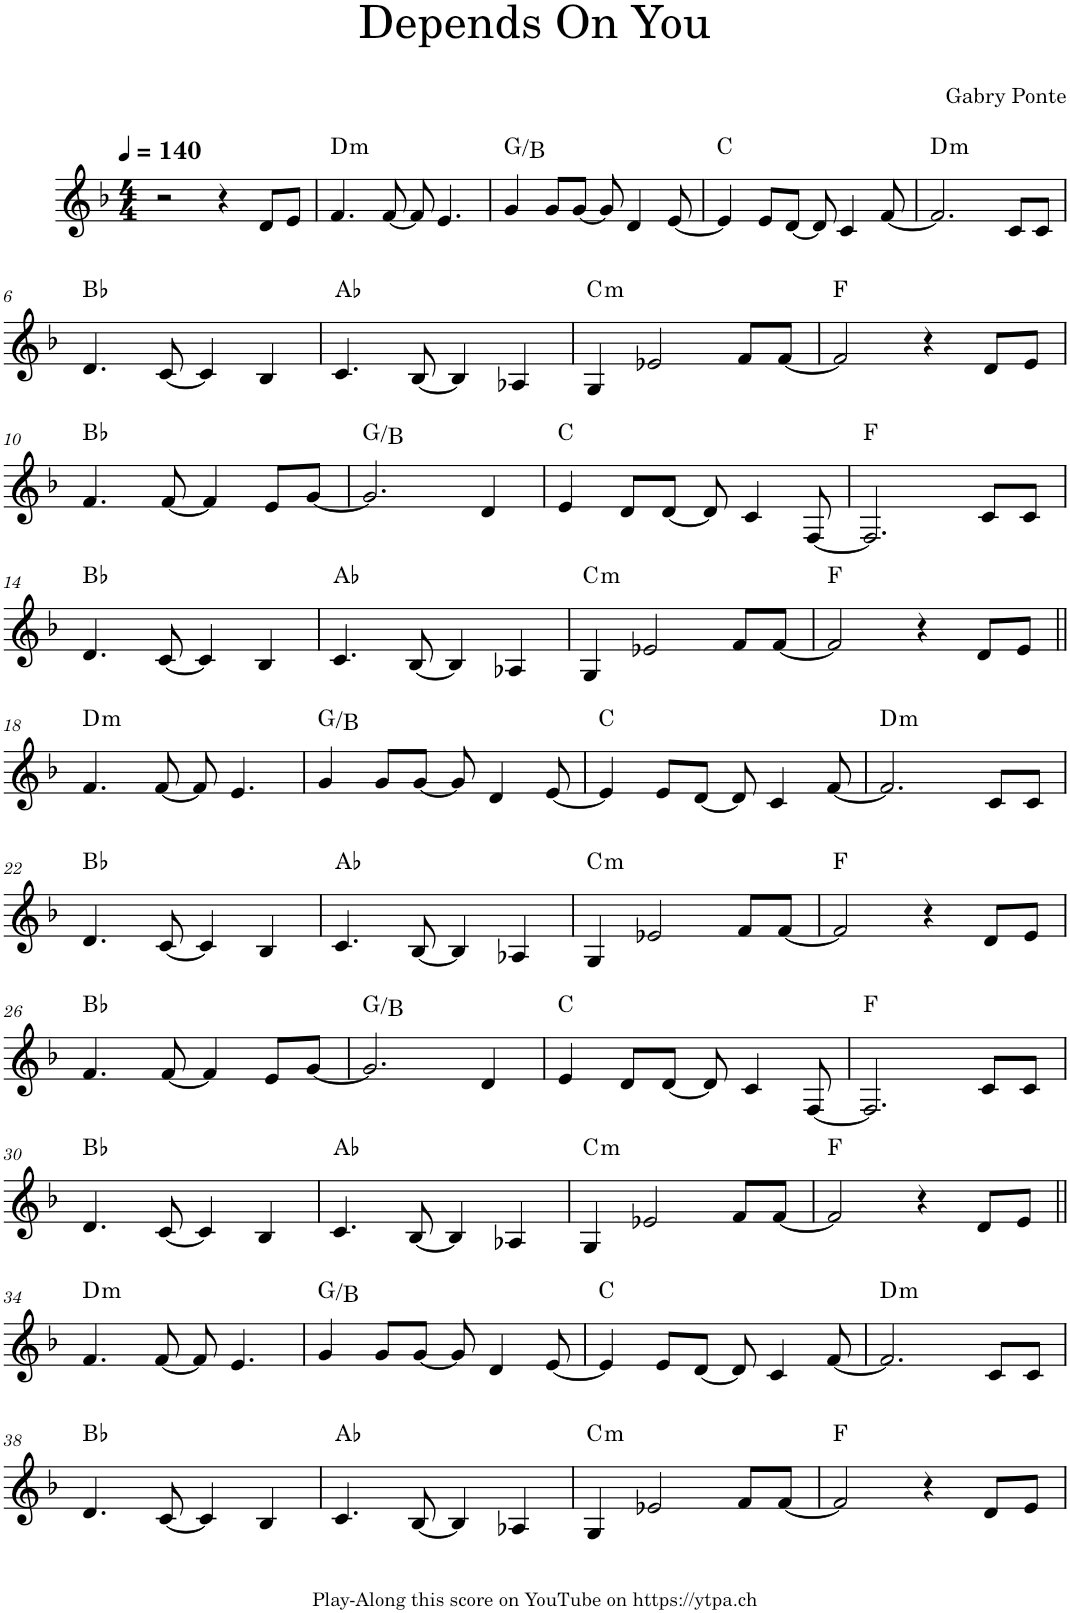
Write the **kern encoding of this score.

**kern	**harte
*part1	*part1
*staff1	*
*I"Piano	*
*I'Pno.	*
*clefG2	*
*k[b-]	*
*M4/4	*
*MM140	*
=1	=1
2r	.
4r	.
8d/L	.
8e/J	.
=2	=2
!	!LO:H:kt=m
4.f/	D:min
[8f/	.
8f/]	.
4.e/	.
=3	=3
4g/	G:maj/3
8g/L	.
[8g/J	.
8g/]	.
4d/	.
[8e/	.
=4	=4
4e/]	C:maj
8e/L	.
[8d/J	.
8d/]	.
4c/	.
[8f/	.
=5	=5
!	!LO:H:kt=m
2.f/]	D:min
8c/L	.
8c/J	.
!!LO:LB:g=z
=6	=6
4.d/	Bb:maj
[8c/	.
4c/]	.
4B-/	.
=7	=7
4.c/	Ab:maj
[8B-/	.
4B-/]	.
4A-X/	.
=8	=8
!	!LO:H:kt=m
4G/	C:min
2e-X/	.
8f/L	.
[8f/J	.
=9	=9
2f/]	F:maj
4r	.
8d/L	.
8e/J	.
!!LO:LB:g=z
=10	=10
4.f/	Bb:maj
[8f/	.
4f/]	.
8e/L	.
[8g/J	.
=11	=11
2.g/]	G:maj/3
4d/	.
=12	=12
4e/	C:maj
8d/L	.
[8d/J	.
8d/]	.
4c/	.
[8F/	.
=13	=13
2.F/]	F:maj
8c/L	.
8c/J	.
!!LO:LB:g=z
=14	=14
4.d/	Bb:maj
[8c/	.
4c/]	.
4B-/	.
=15	=15
4.c/	Ab:maj
[8B-/	.
4B-/]	.
4A-X/	.
=16	=16
!	!LO:H:kt=m
4G/	C:min
2e-X/	.
8f/L	.
[8f/J	.
=17	=17
2f/]	F:maj
4r	.
8d/L	.
8e/J	.
!!LO:LB:g=z
=18||	=18||
!	!LO:H:kt=m
4.f/	D:min
[8f/	.
8f/]	.
4.e/	.
=19	=19
4g/	G:maj/3
8g/L	.
[8g/J	.
8g/]	.
4d/	.
[8e/	.
=20	=20
4e/]	C:maj
8e/L	.
[8d/J	.
8d/]	.
4c/	.
[8f/	.
=21	=21
!	!LO:H:kt=m
2.f/]	D:min
8c/L	.
8c/J	.
!!LO:LB:g=z
=22	=22
4.d/	Bb:maj
[8c/	.
4c/]	.
4B-/	.
=23	=23
4.c/	Ab:maj
[8B-/	.
4B-/]	.
4A-X/	.
=24	=24
!	!LO:H:kt=m
4G/	C:min
2e-X/	.
8f/L	.
[8f/J	.
=25	=25
2f/]	F:maj
4r	.
8d/L	.
8e/J	.
!!LO:LB:g=z
=26	=26
4.f/	Bb:maj
[8f/	.
4f/]	.
8e/L	.
[8g/J	.
=27	=27
2.g/]	G:maj/3
4d/	.
=28	=28
4e/	C:maj
8d/L	.
[8d/J	.
8d/]	.
4c/	.
[8F/	.
=29	=29
2.F/]	F:maj
8c/L	.
8c/J	.
!!LO:LB:g=z
=30	=30
4.d/	Bb:maj
[8c/	.
4c/]	.
4B-/	.
=31	=31
4.c/	Ab:maj
[8B-/	.
4B-/]	.
4A-X/	.
=32	=32
!	!LO:H:kt=m
4G/	C:min
2e-X/	.
8f/L	.
[8f/J	.
=33	=33
2f/]	F:maj
4r	.
8d/L	.
8e/J	.
!!LO:LB:g=z
=34||	=34||
!	!LO:H:kt=m
4.f/	D:min
[8f/	.
8f/]	.
4.e/	.
=35	=35
4g/	G:maj/3
8g/L	.
[8g/J	.
8g/]	.
4d/	.
[8e/	.
=36	=36
4e/]	C:maj
8e/L	.
[8d/J	.
8d/]	.
4c/	.
[8f/	.
=37	=37
!	!LO:H:kt=m
2.f/]	D:min
8c/L	.
8c/J	.
!!LO:LB:g=z
=38	=38
4.d/	Bb:maj
[8c/	.
4c/]	.
4B-/	.
=39	=39
4.c/	Ab:maj
[8B-/	.
4B-/]	.
4A-X/	.
=40	=40
!	!LO:H:kt=m
4G/	C:min
2e-X/	.
8f/L	.
[8f/J	.
=41	=41
2f/]	F:maj
4r	.
8d/L	.
8e/J	.
=	=
*-	*-
